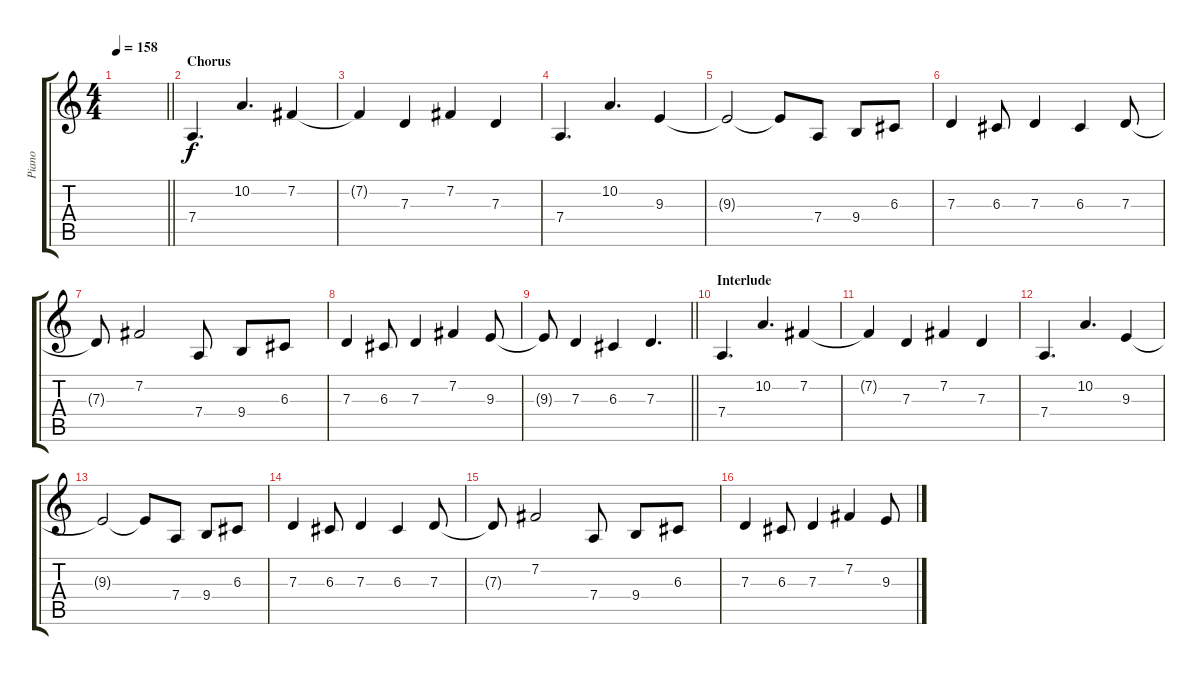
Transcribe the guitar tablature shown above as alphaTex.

\track ("Piano" "Piano") {instrument electricgrandpiano}
\staff {score tabs}
\tuning (E4 B3 G3 D3 A2 E2) {hide}
\ts (4 4)
\tempo 158
\clef g2
\barLineRight lightlight
\ks c
|
\section ("" "Chorus")
7.4.4{d} 10.2.4{d} 7.2.4 |
7.2{t}.4 7.3.4 7.2.4 7.3.4 |
7.4.4{d} 10.2.4{d} 9.3.4 |
9.3{t}.2 9.3{t}.8 7.4.8 9.4.8 6.3.8 |
7.3.4 6.3.8 7.3.4 6.3.4 7.3.8 |
7.3{t}.8 7.2.2 7.4.8 9.4.8 6.3.8 |
7.3.4 6.3.8 7.3.4 7.2.4 9.3.8 |
\barLineRight lightlight
9.3{t}.8 7.3.4 6.3.4 7.3.4{d} |
\section ("" "Interlude")
7.4.4{d} 10.2.4{d} 7.2.4 |
7.2{t}.4 7.3.4 7.2.4 7.3.4 |
7.4.4{d} 10.2.4{d} 9.3.4 |
9.3{t}.2 9.3{t}.8 7.4.8 9.4.8 6.3.8 |
7.3.4 6.3.8 7.3.4 6.3.4 7.3.8 |
7.3{t}.8 7.2.2 7.4.8 9.4.8 6.3.8 |
7.3.4 6.3.8 7.3.4 7.2.4 9.3.8
